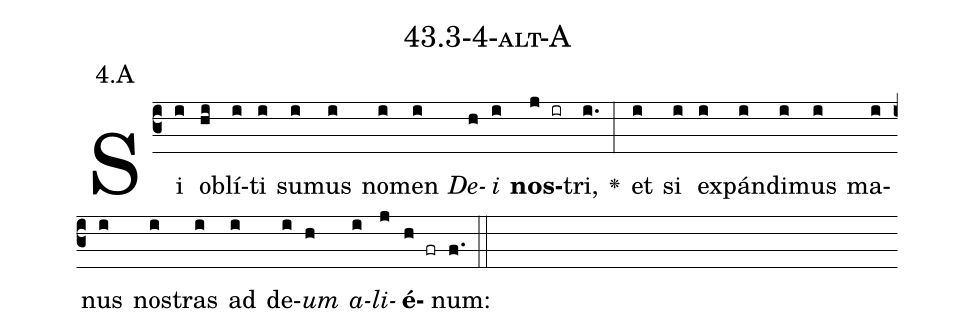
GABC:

name: 43.3-4-alt-A;
annotation: 4.A;
%%
(c3)Si(i) ob(hi)lí(i)ti(i) su(i)mus(i) no(i)men(i) <i>De</i>(h)<i>i</i>(i) <b>nos</b>(j ir)tri,(i.) <v>\greheightstar</v>(:) et(i) si(i) ex(i)pán(i)di(i)mus(i) ma(i)nus(i) nos(i)tras(i) ad(i) de(i)<i>um</i>(h) <i>a</i>(i)<i>li</i>(j)<b>é</b>(h fr)num:(f.) (::)


%E(i) u(h) o(i) u(j) a(h) e.(f.) (::)
